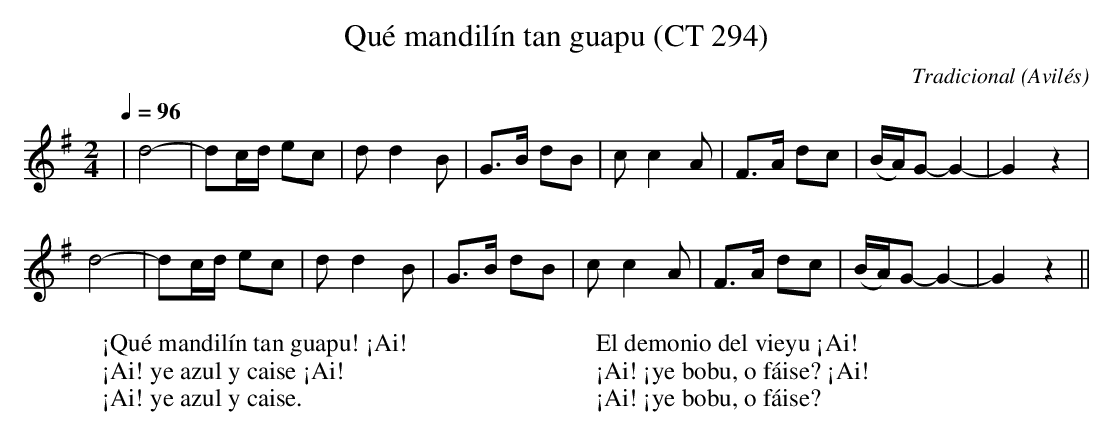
X:1
T:Qué mandilín tan guapu (CT 294)
C:Tradicional
O:Avilés
M:2/4
L:1/8
Q:1/4=96
K:G
|d4-|dc/d/ ec|d d2 B|G>B dB|c c2 A|F>A dc|(B/A/)G-G2-|G2 z2|
d4-|dc/d/ ec|d d2 B|G>B dB|c c2 A|F>A dc|(B/A/)G-G2-|G2 z2||
W:¡Qué mandilín tan guapu! ¡Ai!
W:¡Ai! ye azul y caise ¡Ai!
W:¡Ai! ye azul y caise.
W:
W:El demonio del vieyu ¡Ai!
W:¡Ai! ¡ye bobu, o fáise? ¡Ai!
W:¡Ai! ¡ye bobu, o fáise?
W:
